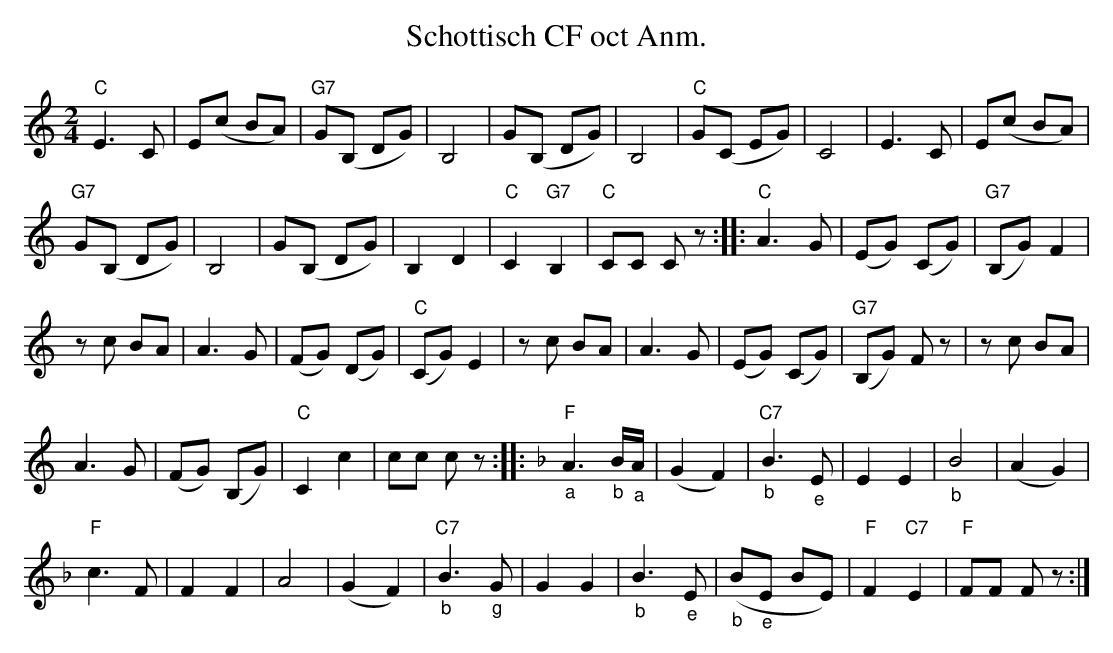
X:1
T:Schottisch CF oct Anm.
M:2/4
L:1/4
K:Cmaj
"C"E>C | E/2(c/2 B/2A/2) | "G7"G/2(B,/2 D/2G/2) | B,2 | G/2(B,/2 D/2G/2) | B,2 | "C"G/2(C/2 E/2G/2) | C2 | E>C | E/2(c/2 B/2A/2) |
"G7"G/2(B,/2 D/2G/2) | B,2 | G/2(B,/2 D/2G/2) | B, D | "C"C "G7"B, | "C"C/2C/2 C/2 z/2 :: "C"A>G | [L:1/8] (EG) (CG) | "G7"(B,G) F2 |
z c BA | A3 G | (FG) (DG) | "C"(CG) E2 | z c BA | A3 G | (EG) (CG) | "G7"(B,G) F z | z c BA |
A3 G | (FG) (B,G) | "C"C2 c2 | cc cz :: [K:Fmaj] [L:1/4] "F""_a"A>"_b"B/2"_a"A/4 | (GF) | "C7""_b"B>"_e"E | E E | "_b"B2 | (AG) |
"F"c>F | FF | A2 | (GF) | "C7""_b"B>"_g"G | GG | "_b"B>"_e"E | "_b"(B/2"_e"E/2 B/2E/2) | "F"F "C7"E | "F"F/2F/2 F/2 z/2 :|
